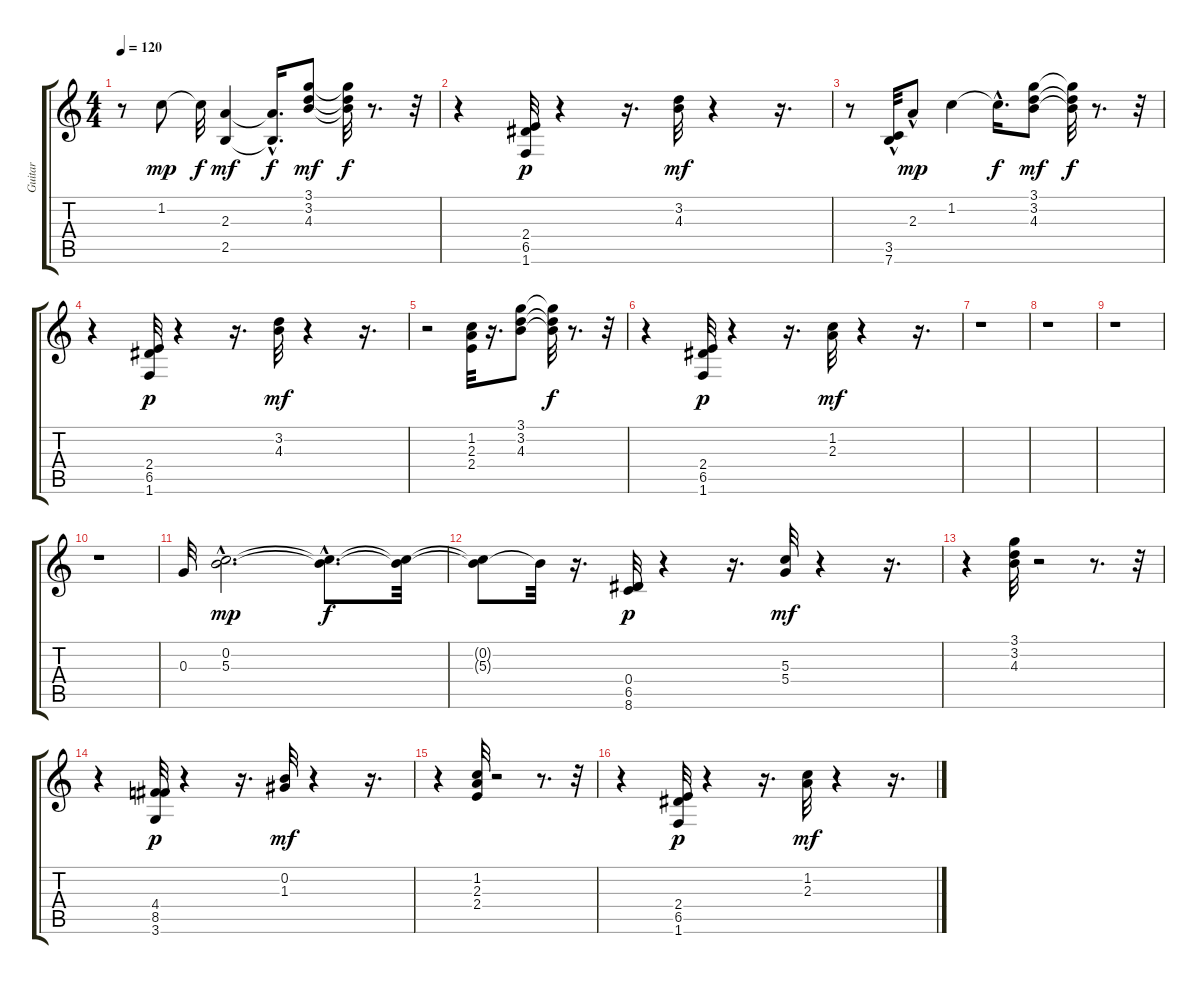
\track ("Guitar  " "Guitar  ") {instrument electricguitarclean}
\staff {score tabs}
\tuning (E4 B3 G3 D3 A2 E2) {hide}
\ts (4 4)
\tempo 120
\clef g2
\ks c
r.8{dy mf} 1.2.8{dy mp} 1.2{t}.32{dy f} (2.3 2.5).4{dy mf} (2.3{hac t} 2.5{t}).16{d dy f} (3.1 3.2 4.3).8{dy mf} (3.1{t} 3.2{t} 4.3{t}).32{dy f} r.8{d} r.32 |
r.4 (2.4 6.5 1.6).32{dy p} r.4 r.16{d} (3.2 4.3).32{dy mf} r.4 r.16{d} |
r.8 (3.5{hac} 7.6{hac}).32 2.3{hac}.8{dy mp} 1.2.4 1.2{hac t}.16{d dy f} (3.1 3.2 4.3).8{dy mf} (3.1{t} 3.2{t} 4.3{t}).32{dy f} r.8{d} r.32 |
r.4 (2.4 6.5 1.6).32{dy p} r.4 r.16{d} (3.2 4.3).32{dy mf} r.4 r.16{d} |
r.2 (1.2 2.3 2.4).32 r.16{d} (3.1 3.2 4.3).8 (3.1{t} 3.2{t} 4.3{t}).32{dy f} r.8{d} r.32 |
r.4 (2.4 6.5 1.6).32{dy p} r.4 r.16{d} (1.2 2.3).32{dy mf} r.4 r.16{d} |
r.1 |
r.1 |
r.1 |
r.1 |
0.3.32 (0.2{hac} 5.3{hac}).2{d dy mp} (0.2{hac t} 5.3{hac t}).8{d dy f} (0.2{t} 5.3{t}).32 |
(0.2{t} 5.3{t}).8 0.2{t}.32 r.16{d} (0.4 6.5 8.6).32{dy p} r.4 r.16{d} (5.3 5.4).32{dy mf} r.4 r.16{d} |
r.4 (3.1 3.2 4.3).32 r.2 r.8{d} r.32 |
r.4 (4.4 8.5 3.6).32{dy p} r.4 r.16{d} (0.2 1.3).32{dy mf} r.4 r.16{d} |
r.4 (1.2 2.3 2.4).32 r.2 r.8{d} r.32 |
r.4 (2.4 6.5 1.6).32{dy p} r.4 r.16{d} (1.2 2.3).32{dy mf} r.4 r.16{d}
